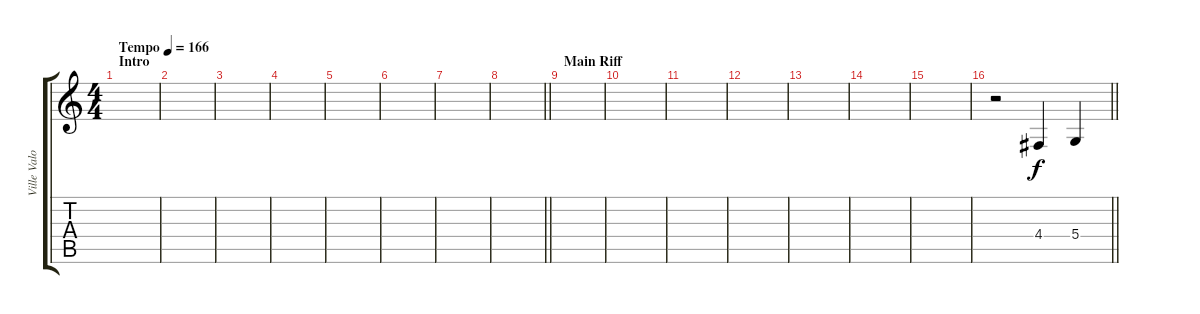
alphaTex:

\track ("Ville Valo" "Ville Valo") {instrument flute}
\staff {score tabs}
\tuning (E4 B3 G3 D3 A2 E2) {hide}
\ts (4 4)
\section ("" "Intro")
\tempo (166 "Tempo")
\clef g2
\ks c
|
|
|
|
|
|
|
\barLineRight lightlight
|
\section ("" "Main Riff")
|
|
|
|
|
|
|
\barLineRight lightlight
r.2 4.4.4 5.4.4
